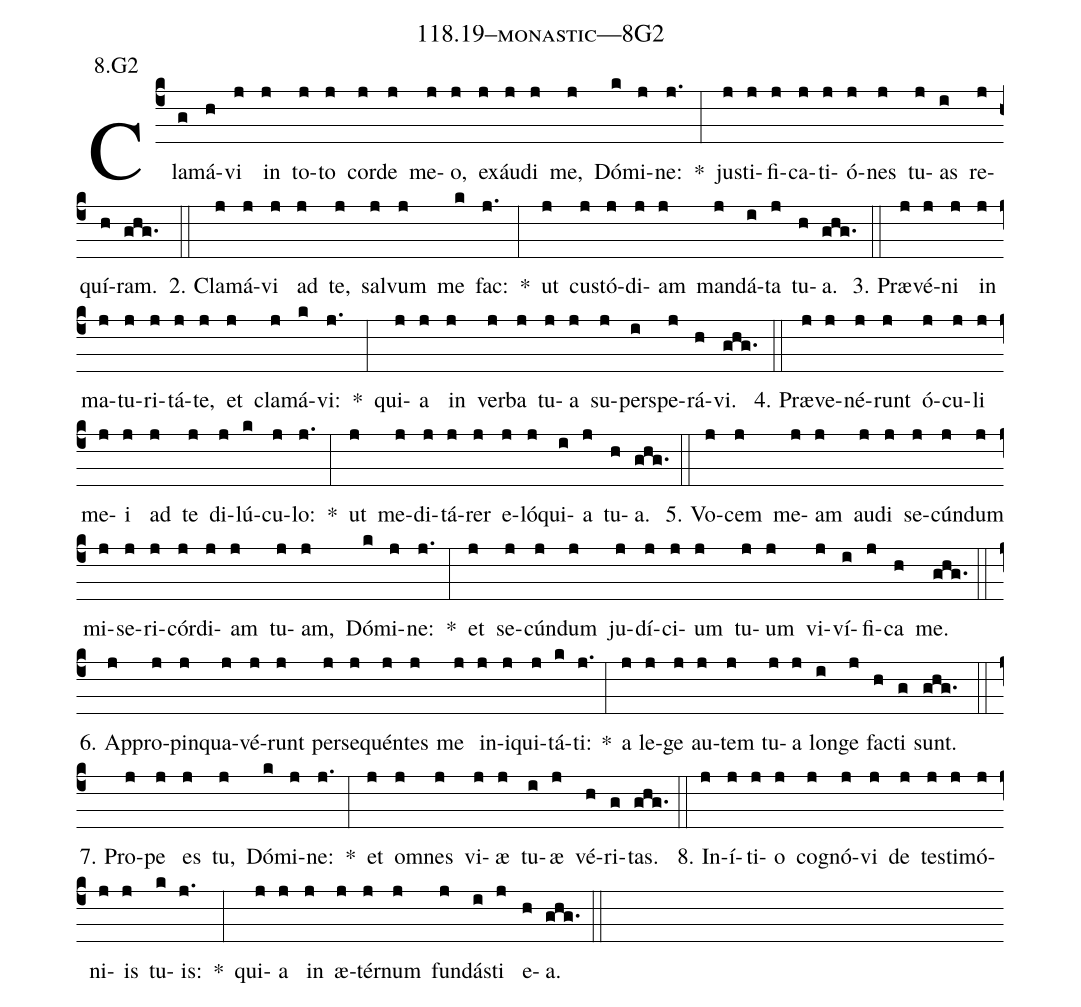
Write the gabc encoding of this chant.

name: 118.19--monastic---8G2;
annotation: 8.G2;
%%
(c4)Cla(g)má(h)vi(j) in(j) to(j)to(j) cor(j)de(j) me(j)o,(j) ex(j)áu(j)di(j) me,(j) Dó(k)mi(j)ne:(j.) *(:) jus(j)ti(j)fi(j)ca(j)ti(j)ó(j)nes(j) tu(j)as(i) re(j)quí(h)ram.(ghg.) (::)
2. Cla(j)má(j)vi(j) ad(j) te,(j) sal(j)vum(j) me(k) fac:(j.) *(:) ut(j) cus(j)tó(j)di(j)am(j) man(j)dá(i)ta(j) tu(h)a.(ghg.) (::)
3. Præ(j)vé(j)ni(j) in(j) ma(j)tu(j)ri(j)tá(j)te,(j) et(j) cla(j)má(k)vi:(j.) *(:) qui(j)a(j) in(j) ver(j)ba(j) tu(j)a(j) su(j)per(i)spe(j)rá(h)vi.(ghg.) (::)
4. Præ(j)ve(j)né(j)runt(j) ó(j)cu(j)li(j) me(j)i(j) ad(j) te(j) di(j)lú(k)cu(j)lo:(j.) *(:) ut(j) me(j)di(j)tá(j)rer(j) e(j)ló(j)qui(i)a(j) tu(h)a.(ghg.) (::)
5. Vo(j)cem(j) me(j)am(j) au(j)di(j) se(j)cún(j)dum(j) mi(j)se(j)ri(j)cór(j)di(j)am(j) tu(j)am,(j) Dó(k)mi(j)ne:(j.) *(:) et(j) se(j)cún(j)dum(j) ju(j)dí(j)ci(j)um(j) tu(j)um(j) vi(j)ví(i)fi(j)ca(h) me.(ghg.) (::)
6. Ap(j)pro(j)pin(j)qua(j)vé(j)runt(j) per(j)se(j)quén(j)tes(j) me(j) in(j)i(j)qui(j)tá(k)ti:(j.) *(:) a(j) le(j)ge(j) au(j)tem(j) tu(j)a(j) lon(i)ge(j) fac(h)ti(g) sunt.(ghg.) (::)
7. Pro(j)pe(j) es(j) tu,(j) Dó(k)mi(j)ne:(j.) *(:) et(j) om(j)nes(j) vi(j)æ(j) tu(i)æ(j) vé(h)ri(g)tas.(ghg.) (::)
8. In(j)í(j)ti(j)o(j) co(j)gnó(j)vi(j) de(j) tes(j)ti(j)mó(j)ni(j)is(j) tu(k)is:(j.) *(:) qui(j)a(j) in(j) æ(j)tér(j)num(j) fun(j)dás(i)ti(j) e(h)a.(ghg.) (::)
